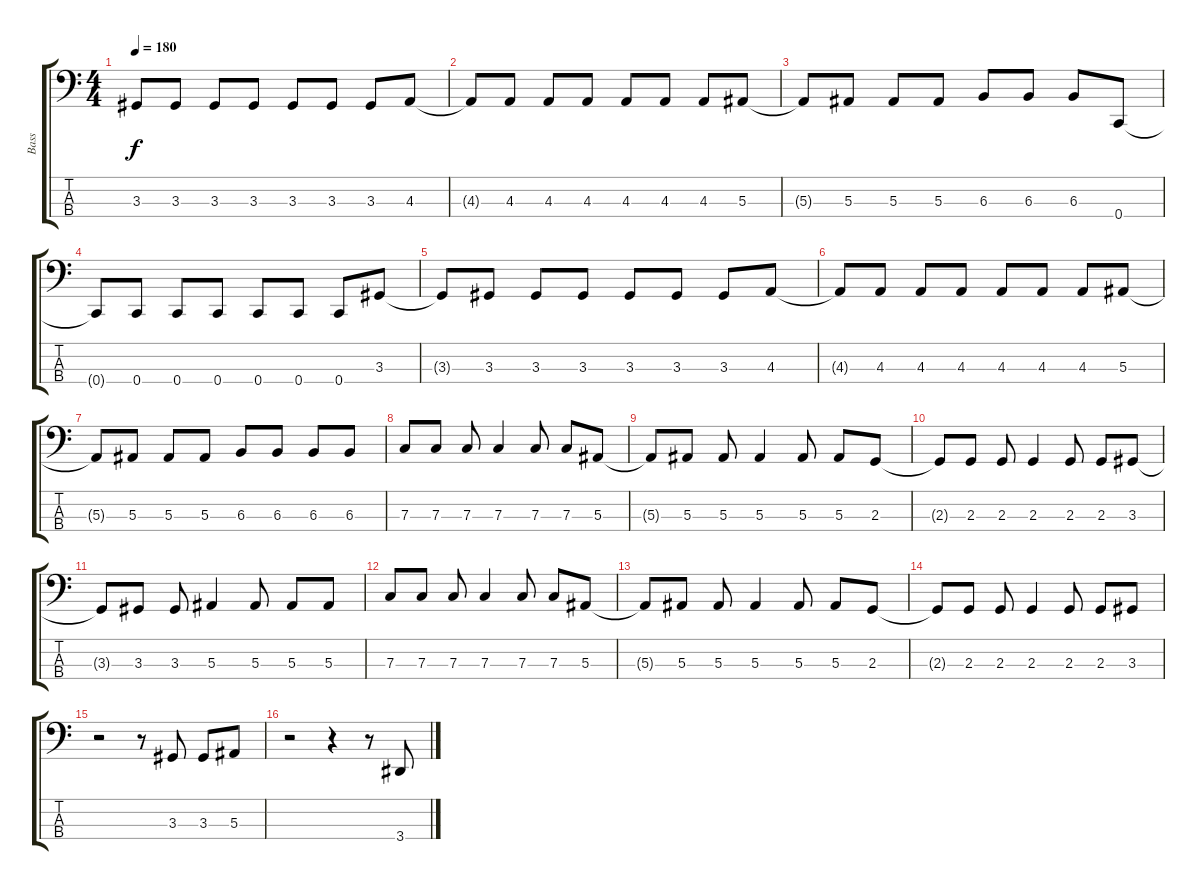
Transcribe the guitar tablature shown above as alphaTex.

\track ("Bass" "Bass") {instrument electricbassfinger}
\staff {score tabs}
\tuning (Eb2 Bb1 F1 C1) {hide}
\ts (4 4)
\tempo 180
\clef f4
\ks c
3.3{t}.8{dy f} 3.3.8 3.3.8 3.3.8 3.3.8 3.3.8 3.3.8 4.3.8 |
4.3{t}.8 4.3.8 4.3.8 4.3.8 4.3.8 4.3.8 4.3.8 5.3.8 |
5.3{t}.8 5.3.8 5.3.8 5.3.8 6.3.8 6.3.8 6.3.8 0.4.8 |
0.4{t}.8 0.4.8 0.4.8 0.4.8 0.4.8 0.4.8 0.4.8 3.3.8 |
3.3{t}.8 3.3.8 3.3.8 3.3.8 3.3.8 3.3.8 3.3.8 4.3.8 |
4.3{t}.8 4.3.8 4.3.8 4.3.8 4.3.8 4.3.8 4.3.8 5.3.8 |
5.3{t}.8 5.3.8 5.3.8 5.3.8 6.3.8 6.3.8 6.3.8 6.3.8 |
7.3.8 7.3.8 7.3.8 7.3.4 7.3.8 7.3.8 5.3.8 |
5.3{t}.8 5.3.8 5.3.8 5.3.4 5.3.8 5.3.8 2.3.8 |
2.3{t}.8 2.3.8 2.3.8 2.3.4 2.3.8 2.3.8 3.3.8 |
3.3{t}.8 3.3.8 3.3.8 5.3.4 5.3.8 5.3.8 5.3.8 |
7.3.8 7.3.8 7.3.8 7.3.4 7.3.8 7.3.8 5.3.8 |
5.3{t}.8 5.3.8 5.3.8 5.3.4 5.3.8 5.3.8 2.3.8 |
2.3{t}.8 2.3.8 2.3.8 2.3.4 2.3.8 2.3.8 3.3.8 |
r.2 r.8 3.3.8 3.3.8 5.3.8 |
r.2 r.4 r.8 3.4.8
